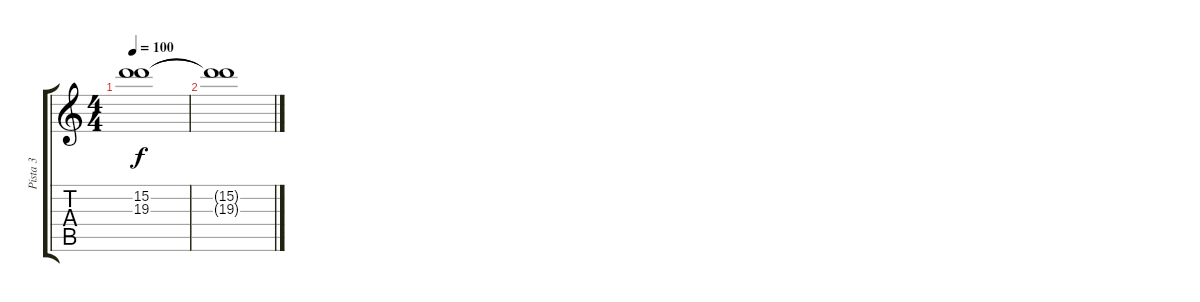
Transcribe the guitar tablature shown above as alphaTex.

\track ("Pista 3" "Pista 3") {instrument overdrivenguitar}
\staff {score tabs}
\tuning (E4 B3 G3 D3 A2 E2) {hide}
\ts (4 4)
\tempo 100
\clef g2
\ks c
(15.2 19.3).1{dy f} |
(15.2{t} 19.3{t}).1
